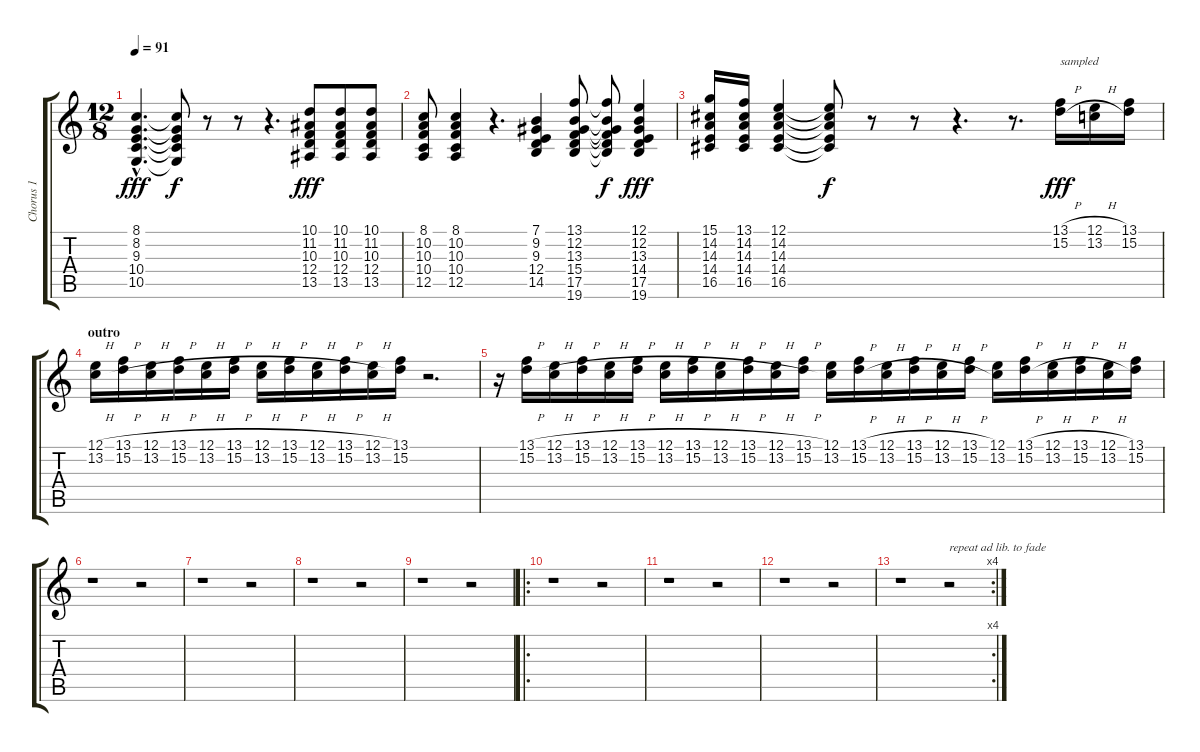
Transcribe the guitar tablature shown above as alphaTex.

\track ("Chorus 1" "Chorus 1") {instrument synthvoice}
\staff {score tabs}
\tuning (E4 B3 G3 D3 A2 E2) {hide}
\ts (12 8)
\tempo 91
\clef g2
\ks c
(8.1{hac} 8.2{hac} 9.3{hac} 10.4{hac} 10.5{hac}).4{d dy fff} (8.1{t} 8.2{t} 9.3{t} 10.4{t} 10.5{t}).8{dy f} r.8 r.8 r.4{d} (10.1 11.2 10.3 12.4 13.5).8{dy fff} (10.1 11.2 10.3 12.4 13.5).8 (10.1 11.2 10.3 12.4 13.5).8 |
(8.1 10.2 10.3 10.4 12.5).8 (8.1 10.2 10.3 10.4 12.5).4 r.4{d} (7.1 9.2 9.3 12.4 14.5).4 (13.1 12.2 13.3 15.4 17.5 19.6).8 (13.1{t} 12.2{t} 13.3{t} 15.4{t} 17.5{t} 19.6{t}).8{dy f} (12.1 12.2 13.3 14.4 17.5 19.6).4{dy fff} |
(15.1 14.2 14.3 14.4 16.5).16 (13.1 14.2 14.3 14.4 16.5).16 (12.1 14.2 14.3 14.4 16.5).4 (12.1{t} 14.2{t} 14.3{t} 14.4{t} 16.5{t}).8{dy f} r.8 r.8 r.4{d} r.8{d} (13.1{h} 15.2{h}).16{txt "sampled" dy fff} (12.1{h} 13.2{h}).16 (13.1 15.2).16 |
\section ("" "outro")
(12.1{h} 13.2{h}).16 (13.1{h} 15.2{h}).16 (12.1{h} 13.2{h}).16 (13.1{h} 15.2{h}).16 (12.1{h} 13.2{h}).16 (13.1{h} 15.2{h}).16 (12.1{h} 13.2{h}).16 (13.1{h} 15.2{h}).16 (12.1{h} 13.2{h}).16 (13.1{h} 15.2{h}).16 (12.1{h} 13.2{h}).16 (13.1 15.2).16 r.2{d} |
r.16 (13.1{h} 15.2{h}).16 (12.1{h} 13.2{h}).16 (13.1{h} 15.2{h}).16 (12.1{h} 13.2{h}).16 (13.1{h} 15.2{h}).16 (12.1{h} 13.2{h}).16 (13.1{h} 15.2{h}).16 (12.1{h} 13.2{h}).16 (13.1{h} 15.2{h}).16 (12.1{h} 13.2{h}).16 (13.1{h} 15.2{h}).16 (12.1 13.2).16 (13.1{h} 15.2{h}).16 (12.1{h} 13.2{h}).16 (13.1{h} 15.2{h}).16 (12.1{h} 13.2{h}).16 (13.1{h} 15.2{h}).16 (12.1 13.2).16 (13.1{h} 15.2{h}).16 (12.1{h} 13.2{h}).16 (13.1{h} 15.2{h}).16 (12.1{h} 13.2{h}).16 (13.1 15.2).16 |
r.1 r.2 |
r.1 r.2 |
r.1 r.2 |
r.1 r.2 |
\ro
r.1 r.2 |
r.1 r.2 |
r.1 r.2 |
\rc 4
r.1 r.2{txt "repeat ad lib. to fade"}
